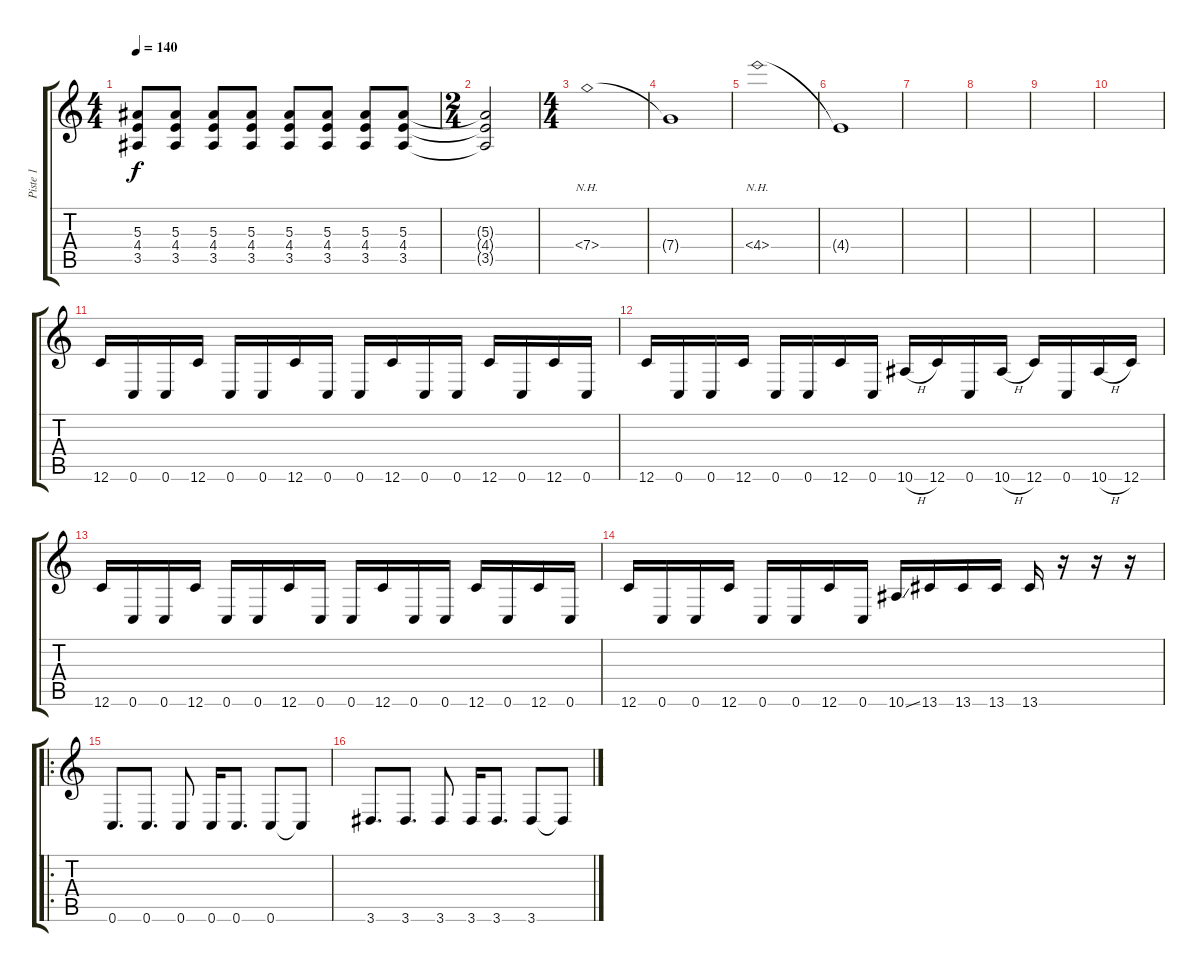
\track ("Piste 1" "Piste 1") {instrument distortionguitar}
\staff {score tabs}
\tuning (D4 A3 F3 C3 G2 C2) {hide}
\ts (4 4)
\tempo 140
\clef g2
\ks c
(5.3 4.4 3.5).8{dy f} (5.3 4.4 3.5).8 (5.3 4.4 3.5).8 (5.3 4.4 3.5).8 (5.3 4.4 3.5).8 (5.3 4.4 3.5).8 (5.3 4.4 3.5).8 (5.3 4.4 3.5).8 |
\ts (2 4)
(5.3{t} 4.4{t} 3.5{t}).2 |
\ts (4 4)
7.4{nh}.1 |
7.4{t}.1 |
4.4{nh}.1 |
4.4{t}.1 |
|
|
|
|
12.6.16 0.6.16 0.6.16 12.6.16 0.6.16 0.6.16 12.6.16 0.6.16 0.6.16 12.6.16 0.6.16 0.6.16 12.6.16 0.6.16 12.6.16 0.6.16 |
12.6.16 0.6.16 0.6.16 12.6.16 0.6.16 0.6.16 12.6.16 0.6.16 10.6{h}.16 12.6.16 0.6.16 10.6{h}.16 12.6.16 0.6.16 10.6{h}.16 12.6.16 |
12.6.16 0.6.16 0.6.16 12.6.16 0.6.16 0.6.16 12.6.16 0.6.16 0.6.16 12.6.16 0.6.16 0.6.16 12.6.16 0.6.16 12.6.16 0.6.16 |
12.6.16 0.6.16 0.6.16 12.6.16 0.6.16 0.6.16 12.6.16 0.6.16 10.6{ss}.16 13.6.16 13.6.16 13.6.16 13.6.16 r.16 r.16 r.16 |
\ro
0.6.8{d} 0.6.8{d} 0.6.8 0.6.16 0.6.8{d} 0.6.8 0.6{t}.8 |
3.6.8{d} 3.6.8{d} 3.6.8 3.6.16 3.6.8{d} 3.6.8 3.6{t}.8
